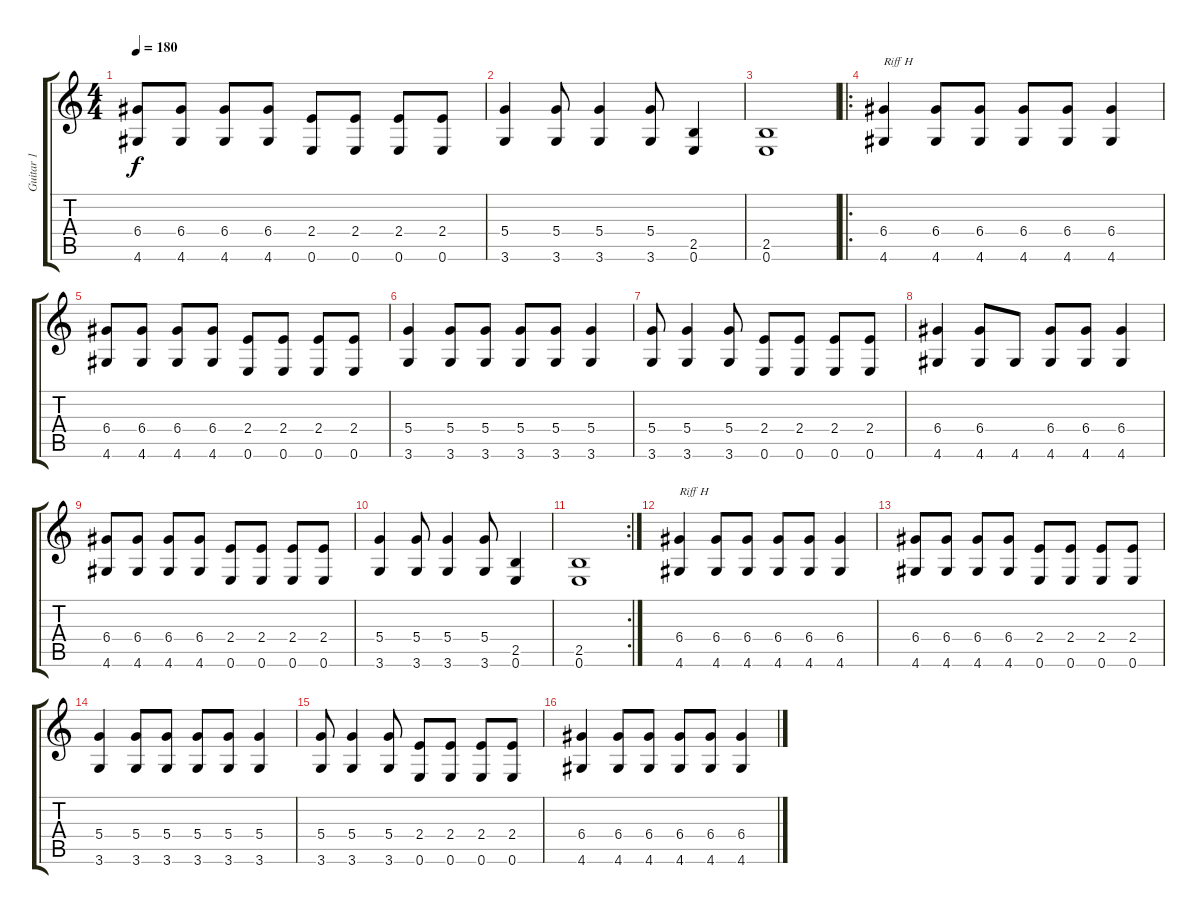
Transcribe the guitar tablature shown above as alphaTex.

\track ("Guitar 1" "Guitar 1") {instrument distortionguitar}
\staff {score tabs}
\tuning (E4 B3 G3 D3 A2 E2) {hide}
\ts (4 4)
\tempo 180
\clef g2
\ks c
(6.4 4.6).8{dy f} (6.4 4.6).8 (6.4 4.6).8 (6.4 4.6).8 (2.4 0.6).8 (2.4 0.6).8 (2.4 0.6).8 (2.4 0.6).8 |
(5.4 3.6).4 (5.4 3.6).8 (5.4 3.6).4 (5.4 3.6).8 (2.5 0.6).4 |
(2.5 0.6).1 |
\ro
(6.4 4.6).4{txt "Riff H"} (6.4 4.6).8 (6.4 4.6).8 (6.4 4.6).8 (6.4 4.6).8 (6.4 4.6).4 |
(6.4 4.6).8 (6.4 4.6).8 (6.4 4.6).8 (6.4 4.6).8 (2.4 0.6).8 (2.4 0.6).8 (2.4 0.6).8 (2.4 0.6).8 |
(5.4 3.6).4 (5.4 3.6).8 (5.4 3.6).8 (5.4 3.6).8 (5.4 3.6).8 (5.4 3.6).4 |
(5.4 3.6).8 (5.4 3.6).4 (5.4 3.6).8 (2.4 0.6).8 (2.4 0.6).8 (2.4 0.6).8 (2.4 0.6).8 |
(6.4 4.6).4 (6.4 4.6).8 4.6.8 (6.4 4.6).8 (6.4 4.6).8 (6.4 4.6).4 |
(6.4 4.6).8 (6.4 4.6).8 (6.4 4.6).8 (6.4 4.6).8 (2.4 0.6).8 (2.4 0.6).8 (2.4 0.6).8 (2.4 0.6).8 |
(5.4 3.6).4 (5.4 3.6).8 (5.4 3.6).4 (5.4 3.6).8 (2.5 0.6).4 |
\rc 2
(2.5 0.6).1 |
(6.4 4.6).4{txt "Riff H"} (6.4 4.6).8 (6.4 4.6).8 (6.4 4.6).8 (6.4 4.6).8 (6.4 4.6).4 |
(6.4 4.6).8 (6.4 4.6).8 (6.4 4.6).8 (6.4 4.6).8 (2.4 0.6).8 (2.4 0.6).8 (2.4 0.6).8 (2.4 0.6).8 |
(5.4 3.6).4 (5.4 3.6).8 (5.4 3.6).8 (5.4 3.6).8 (5.4 3.6).8 (5.4 3.6).4 |
(5.4 3.6).8 (5.4 3.6).4 (5.4 3.6).8 (2.4 0.6).8 (2.4 0.6).8 (2.4 0.6).8 (2.4 0.6).8 |
(6.4 4.6).4 (6.4 4.6).8 (6.4 4.6).8 (6.4 4.6).8 (6.4 4.6).8 (6.4 4.6).4
